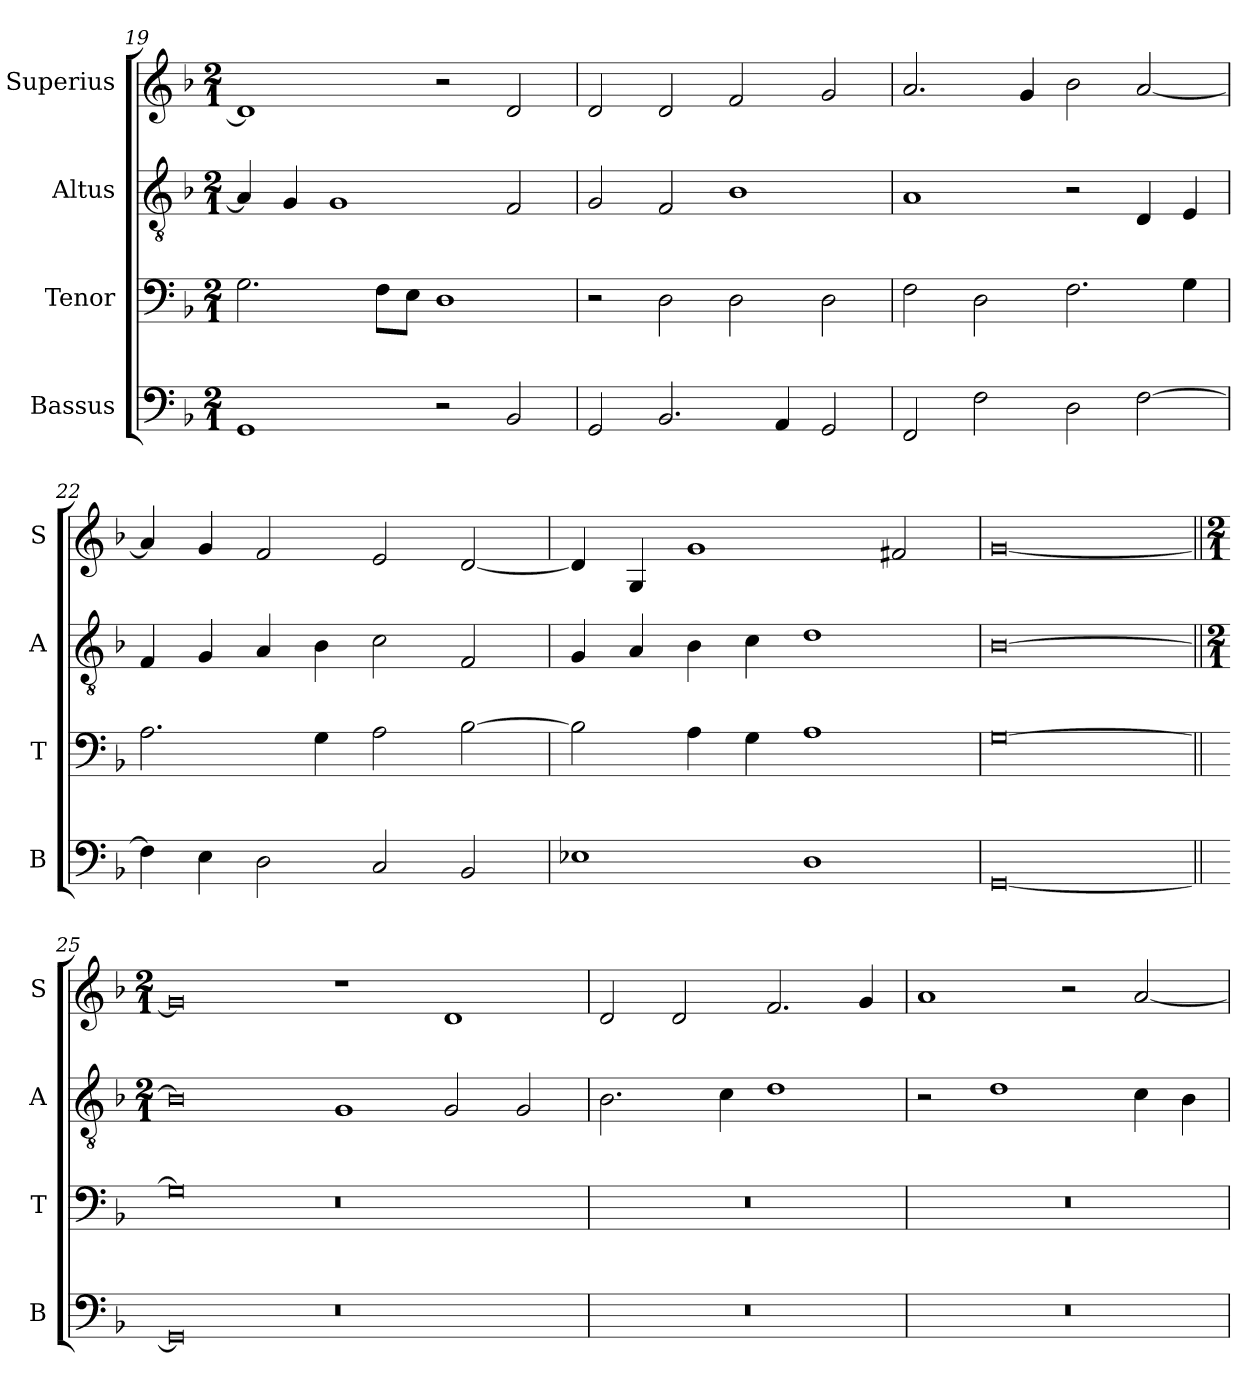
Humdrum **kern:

**kern	**kern	**kern	**kern
*part4	*part3	*part2	*part1
*staff4	*staff3	*staff2	*staff1
*I"Bassus	*I"Tenor	*I"Altus	*I"Superius
*I'B	*I'T	*I'A	*I'S
*clefF4	*clefF4	*clefGv2	*clefG2
*k[b-]	*k[b-]	*k[b-]	*k[b-]
*F:	*F:	*F:	*F:
*M2/1	*M2/1	*M2/1	*M2/1
=19	=19	=19	=19
1GG	2.G	4A]	1d]
.	.	4G	.
.	.	1G	.
.	8FL	.	.
.	8EJ	.	.
2r	1D	.	2r
2BB-	.	2F	2d
=20	=20	=20	=20
2GG	2r	2G	2d
2.BB-	2D	2F	2d
.	2D	1B-	2f
4AA	.	.	.
2GG	2D	.	2g
=21	=21	=21	=21
2FF	2F	1A	2.a
2F	2D	.	.
.	.	.	4g
2D	2.F	2r	2b-
[2F	.	4D	[2a
.	4G	4E	.
=22	=22	=22	=22
4F]	2.A	4F	4a]
4E	.	4G	4g
2D	.	4A	2f
.	4G	4B-	.
2C	2A	2c	2e
2BB-	[2B-	2F	[2d
=23	=23	=23	=23
1E-X	2B-]	4G	4d]
.	.	4A	4G
.	4A	4B-	1g
.	4G	4c	.
1D	1A	1d	.
.	.	.	2f#X
=24	=24	=24	=24
[0GG	[0G	[0B-	[0g
=25||	=25||	=25||	=25||
*	*	*M2/1	*M2/1
0GG]	0G]	0B-]	0g]
0r	0r	1G	1r
.	.	2G	1d
.	.	2G	.
=26	=26	=26	=26
0r	0r	2.B-	2d
.	.	.	2d
.	.	4c	.
.	.	1d	2.f
.	.	.	4g
=27	=27	=27	=27
0r	0r	2r	1a
.	.	1d	.
.	.	.	2r
.	.	4c	[2a
.	.	4B-	.
=	=	=	=
*-	*-	*-	*-
